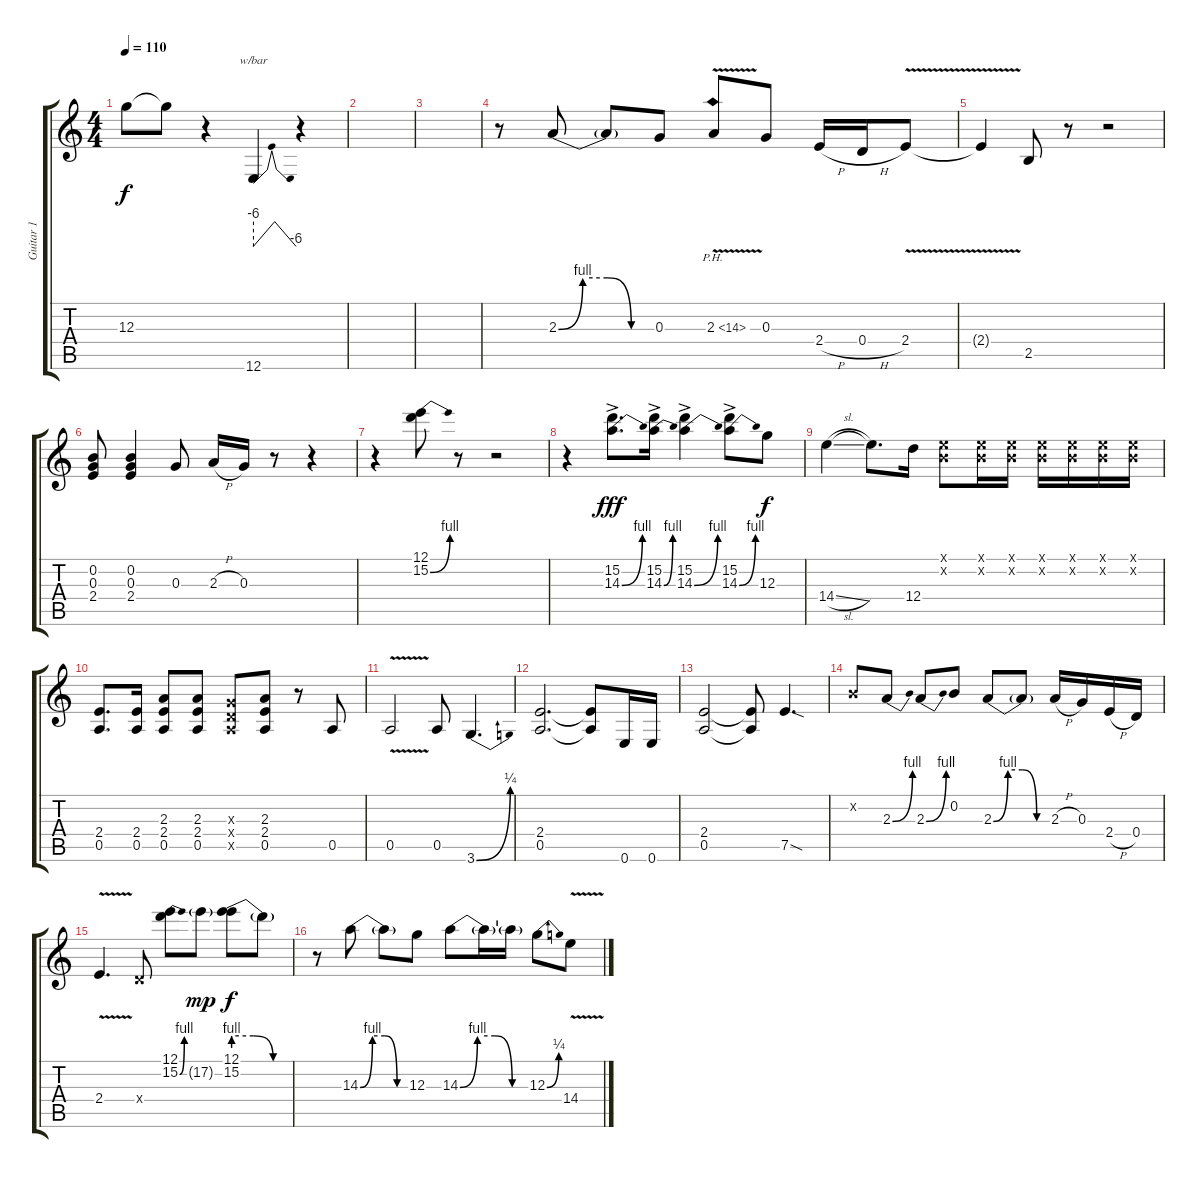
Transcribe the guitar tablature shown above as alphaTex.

\track ("Guitar 1" "Guitar 1") {instrument distortionguitar}
\staff {score tabs}
\tuning (E4 B3 G3 D3 A2 E2) {hide}
\ts (4 4)
\tempo 110
\clef g2
\ks c
12.3{t}.8{dy f} 12.3{t}.8 r.4 12.6.4{tbe (dip default 0 -24 20 0 40 0 60 -24)} r.4 |
|
|
r.8 2.3{be (custom 0 0 15 4 30 4 45 0 60 0)}.8 2.3{t}.8 0.3.8 2.3{ph 12 v}.8 0.3.8 2.4{h}.16 0.4{h}.16 2.4{v}.8 |
2.4{t}.4 2.5.8 r.8 r.2 |
(0.2 0.3 2.4).8 (0.2 0.3 2.4).4 0.3.8 2.3{h}.16 0.3.16 r.8 r.4 |
r.4 (12.1 15.2{be (bend 0 0 60 4)}).8 r.8 r.2 |
r.4 (15.2{ac} 14.3{be (bend 0 0 60 4)}).8{d dy fff} (15.2{ac} 14.3{be (bend 0 0 60 4)}).16 (15.2{ac} 14.3{be (bend 0 0 60 4)}).4 (15.2{ac} 14.3{be (bend 0 0 60 4)}).8 12.3.8{dy f} |
14.4{sl}.4 14.4{t}.8{d} 12.4.16 (0.1{x} 0.2{x}).8 (0.1{x} 0.2{x}).16 (0.1{x} 0.2{x}).16 (0.1{x} 0.2{x}).16 (0.1{x} 0.2{x}).16 (0.1{x} 0.2{x}).16 (0.1{x} 0.2{x}).16 |
(2.4 0.5).8{d} (2.4 0.5).16 (2.3 2.4 0.5).8 (2.3 2.4 0.5).8 (0.3{x} 0.4{x} 0.5{x}).8 (2.3 2.4 0.5).8 r.8 0.5.8 |
0.5{v}.2 0.5.8 3.6{be (bend 0 0 60 1)}.4{d} |
(2.4 0.5).2{d} (2.4{t} 0.5{t}).8 0.6.16 0.6.16 |
(2.4 0.5).2 (2.4{t} 0.5{t}).8 7.5{sod}.4{d} |
0.2{x}.8 2.3{be (bend 0 0 60 4)}.8 2.3{be (bend 0 0 60 4)}.8 0.2.8 2.3{be (custom 0 0 15 4 30 4 45 0 60 0)}.8 2.3{t}.8 2.3{h}.16 0.3.16 2.4{h}.16 0.4.16 |
2.4{v}.4{d} 0.4{x}.8 (12.1 15.2{be (bend 0 0 60 4)}).8 17.2{g}.8{dy mp} (12.1 15.2{be (custom 0 4 20 4 40 0 60 0)}).8{dy f} 15.2{t}.8 |
r.8 14.3{be (custom 0 0 15 4 30 4 45 0 60 0)}.8 14.3{t}.8 12.3.8 14.3{be (custom 0 0 15 4 30 4 45 0 60 0)}.8 14.3{t}.16 14.3{t}.16 12.3{be (bend 0 0 60 1)}.8 14.4{v}.8
